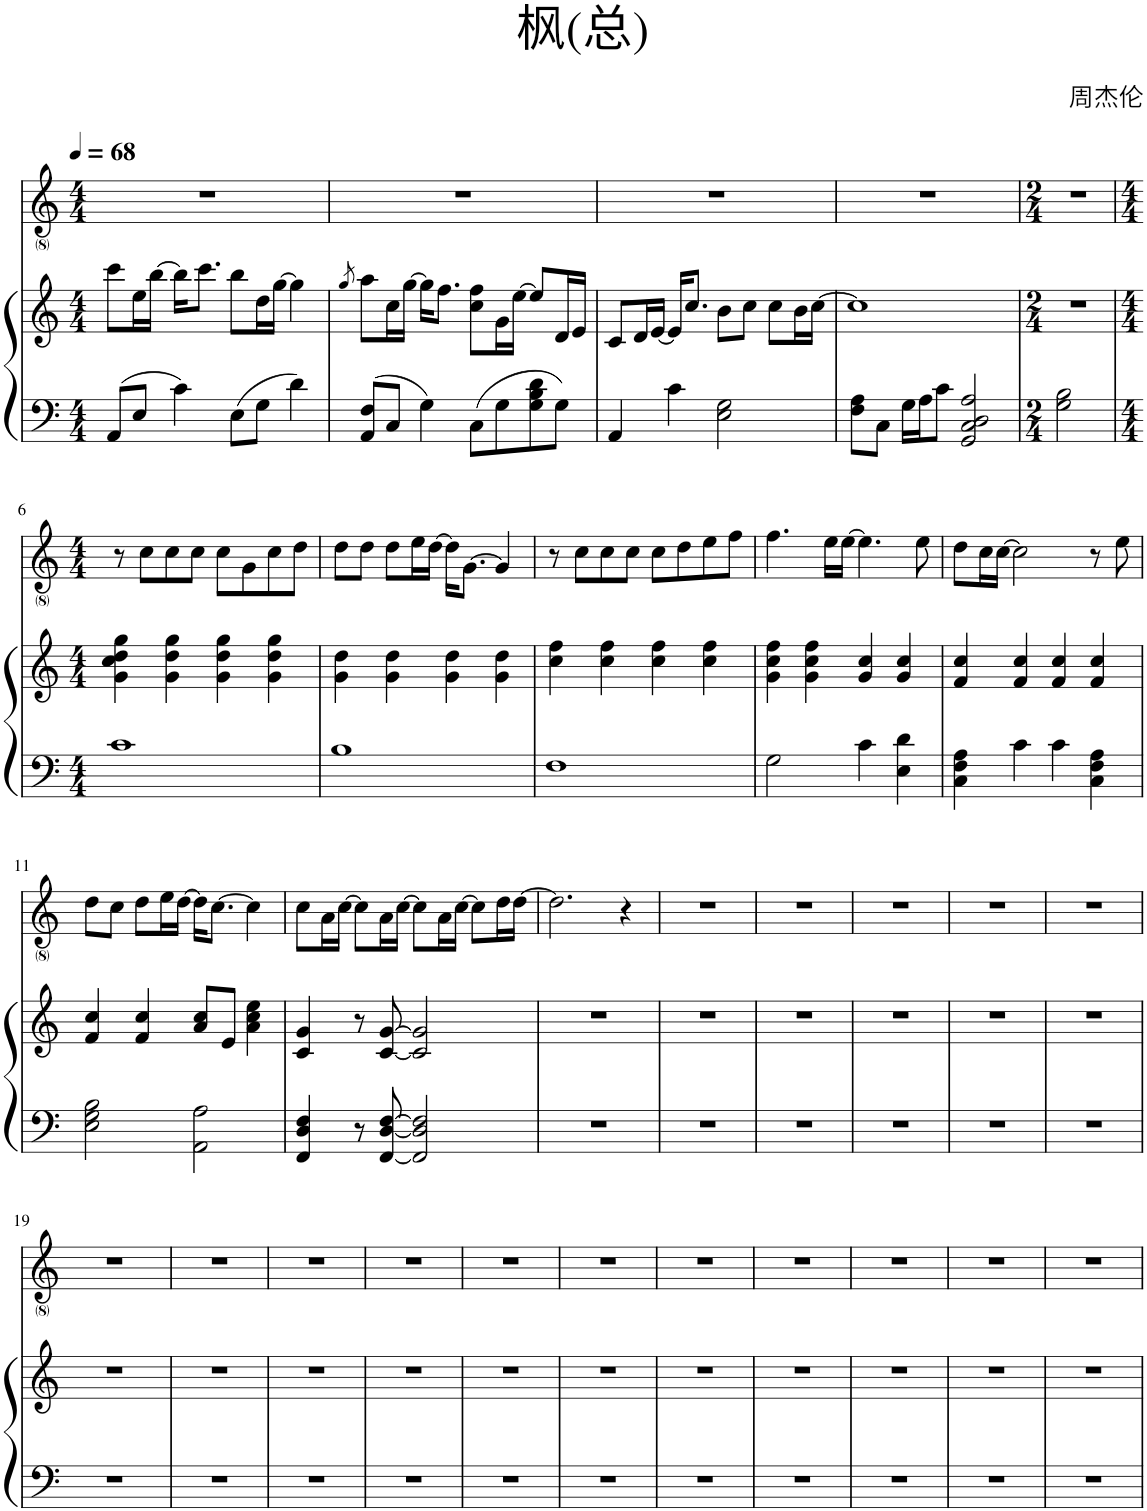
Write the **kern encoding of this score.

**kern	**kern	**kern
*part2	*part2	*part1
*staff3	*staff2	*staff1
*I"Piano	*	*I"Voice
*I'Pno	*	*
*clefF4	*clefG2	*clefG2
*k[]	*k[]	*k[]
*M4/4	*M4/4	*M4/4
*MM68	*MM68	*MM68
=1	=1	=1
8AA/L	8ccc\L	1r
8E/J	16ee\L	.
.	[16bb\JJ	.
4c\	16bb\KL]	.
.	8.ccc\J	.
8E\L	8bb\L	.
8G\J	16dd\L	.
.	[16gg\JJ	.
4d\	4gg\]	.
=2	=2	=2
.	8qgg/	.
8AA/ 8F/L	8aa\L	1r
8C/J	16cc\L	.
.	[16gg\JJ	.
4G\	16gg\KL]	.
.	8.ff\J	.
8C\L	8cc\ 8ff\L	.
8G\	16g\L	.
.	[16ee\JJ	.
8G\ 8B\ 8d\	8ee/L]	.
8G\J	16d/L	.
.	16e/JJ	.
=3	=3	=3
4AA/	8c/L	1r
.	16d/L	.
.	[16e/JJ	.
4c\	16e/KL]	.
.	8.cc/J	.
2E\ 2G\	8b\L	.
.	8cc\J	.
.	8cc\L	.
.	16b\L	.
.	[16cc\JJ	.
=4	=4	=4
8F\ 8A\L	1cc]	1r
8C\J	.	.
16G\LL	.	.
16A\J	.	.
8c\J	.	.
2GG/ 2C/ 2D/ 2A/	.	.
=5	=5	=5
*M2/4	*M2/4	*M2/4
2G\ 2B\	2r	2r
!!LO:LB:g=z
=6	=6	=6
*M4/4	*M4/4	*M4/4
1c	4g\ 4cc\ 4dd\ 4gg\	8r
.	.	8cc\L
.	4g\ 4dd\ 4gg\	8cc\
.	.	8cc\J
.	4g\ 4dd\ 4gg\	8cc\L
.	.	8g\
.	4g\ 4dd\ 4gg\	8cc\
.	.	8dd\J
=7	=7	=7
1B	4g\ 4dd\	8dd\L
.	.	8dd\J
.	4g\ 4dd\	8dd\L
.	.	16ee\L
.	.	[16dd\JJ
.	4g\ 4dd\	16dd\KL]
.	.	[8.g\J
.	4g\ 4dd\	4g/]
=8	=8	=8
1F	4cc\ 4ff\	8r
.	.	8cc\L
.	4cc\ 4ff\	8cc\
.	.	8cc\J
.	4cc\ 4ff\	8cc\L
.	.	8dd\
.	4cc\ 4ff\	8ee\
.	.	8ff\J
=9	=9	=9
2G\	4g\ 4cc\ 4ff\	4.ff\
.	4g\ 4cc\ 4ff\	.
.	.	16ee\LL
.	.	[16ee\JJ
4c\	4g/ 4cc/	4.ee\]
4E\ 4d\	4g/ 4cc/	.
.	.	8ee\
=10	=10	=10
4C\ 4F\ 4A\	4f/ 4cc/	8dd\L
.	.	16cc\L
.	.	[16cc\JJ
4c\	4f/ 4cc/	2cc\]
4c\	4f/ 4cc/	.
4C\ 4F\ 4A\	4f/ 4cc/	8r
.	.	8ee\
!!LO:LB:g=z
=11	=11	=11
2E\ 2G\ 2B\	4f/ 4cc/	8dd\L
.	.	8cc\J
.	4f/ 4cc/	8dd\L
.	.	16ee\L
.	.	[16dd\JJ
2AA\ 2A\	8a/ 8cc/L	16dd\KL]
.	.	[8.cc\J
.	8e/J	.
.	4a\ 4cc\ 4ee\	4cc\]
=12	=12	=12
4FF/ 4D/ 4F/	4c/ 4g/	8cc\L
.	.	16a\L
.	.	[16cc\JJ
8r	8r	8cc\L]
[8FF/ [8D/ [8F/	[8c/ [8g/	16a\L
.	.	[16cc\JJ
2FF/] 2D/] 2F/]	2c/] 2g/]	8cc\L]
.	.	16a\L
.	.	[16cc\JJ
.	.	8cc\L]
.	.	16dd\L
.	.	[16dd\JJ
=13	=13	=13
1r	1r	2.dd\]
.	.	4r
=14	=14	=14
1r	1r	1r
=15	=15	=15
1r	1r	1r
=16	=16	=16
1r	1r	1r
=17	=17	=17
1r	1r	1r
=18	=18	=18
1r	1r	1r
!!LO:LB:g=z
=19	=19	=19
1r	1r	1r
=20	=20	=20
1r	1r	1r
=21	=21	=21
1r	1r	1r
=22	=22	=22
1r	1r	1r
=23	=23	=23
1r	1r	1r
=24	=24	=24
1r	1r	1r
=25	=25	=25
1r	1r	1r
=26	=26	=26
1r	1r	1r
=27	=27	=27
1r	1r	1r
=28	=28	=28
1r	1r	1r
=29	=29	=29
1r	1r	1r
=	=	=
*-	*-	*-
